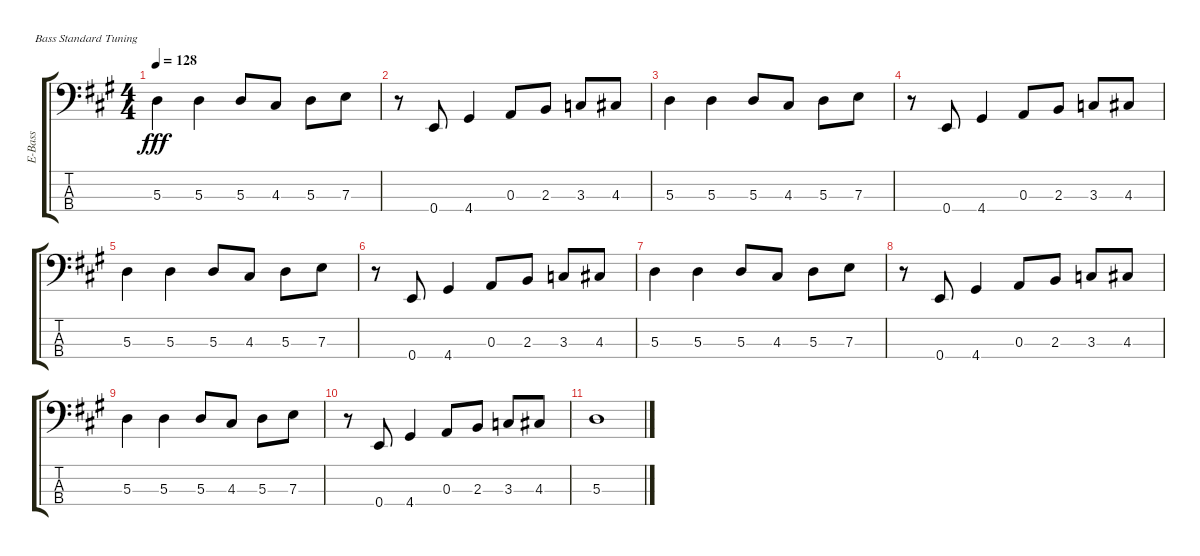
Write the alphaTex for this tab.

\defaultSystemsLayout 4
\bracketExtendMode groupsimilarinstruments
\otherSystemsTrackNameOrientation horizontal
\track ("Electric Bass" "E-Bass") {defaultSystemsLayout 4 solo instrument electricbassfinger}
\staff {score tabs}
\tuning (G2 D2 A1 E1)
\ts (4 4)
\tempo 128
\clef f4
\ks a
5.3.4{dy fff} 5.3.4 5.3.8 4.3.8 5.3.8 7.3.8 |
r.8 0.4.8 4.4.4 0.3.8 2.3.8 3.3.8 4.3.8 |
5.3.4 5.3.4 5.3.8 4.3.8 5.3.8 7.3.8 |
r.8 0.4.8 4.4.4 0.3.8 2.3.8 3.3.8 4.3.8 |
5.3.4 5.3.4 5.3.8 4.3.8 5.3.8 7.3.8 |
r.8 0.4.8 4.4.4 0.3.8 2.3.8 3.3.8 4.3.8 |
5.3.4 5.3.4 5.3.8 4.3.8 5.3.8 7.3.8 |
r.8 0.4.8 4.4.4 0.3.8 2.3.8 3.3.8 4.3.8 |
5.3.4 5.3.4 5.3.8 4.3.8 5.3.8 7.3.8 |
r.8 0.4.8 4.4.4 0.3.8 2.3.8 3.3.8 4.3.8 |
5.3.1
